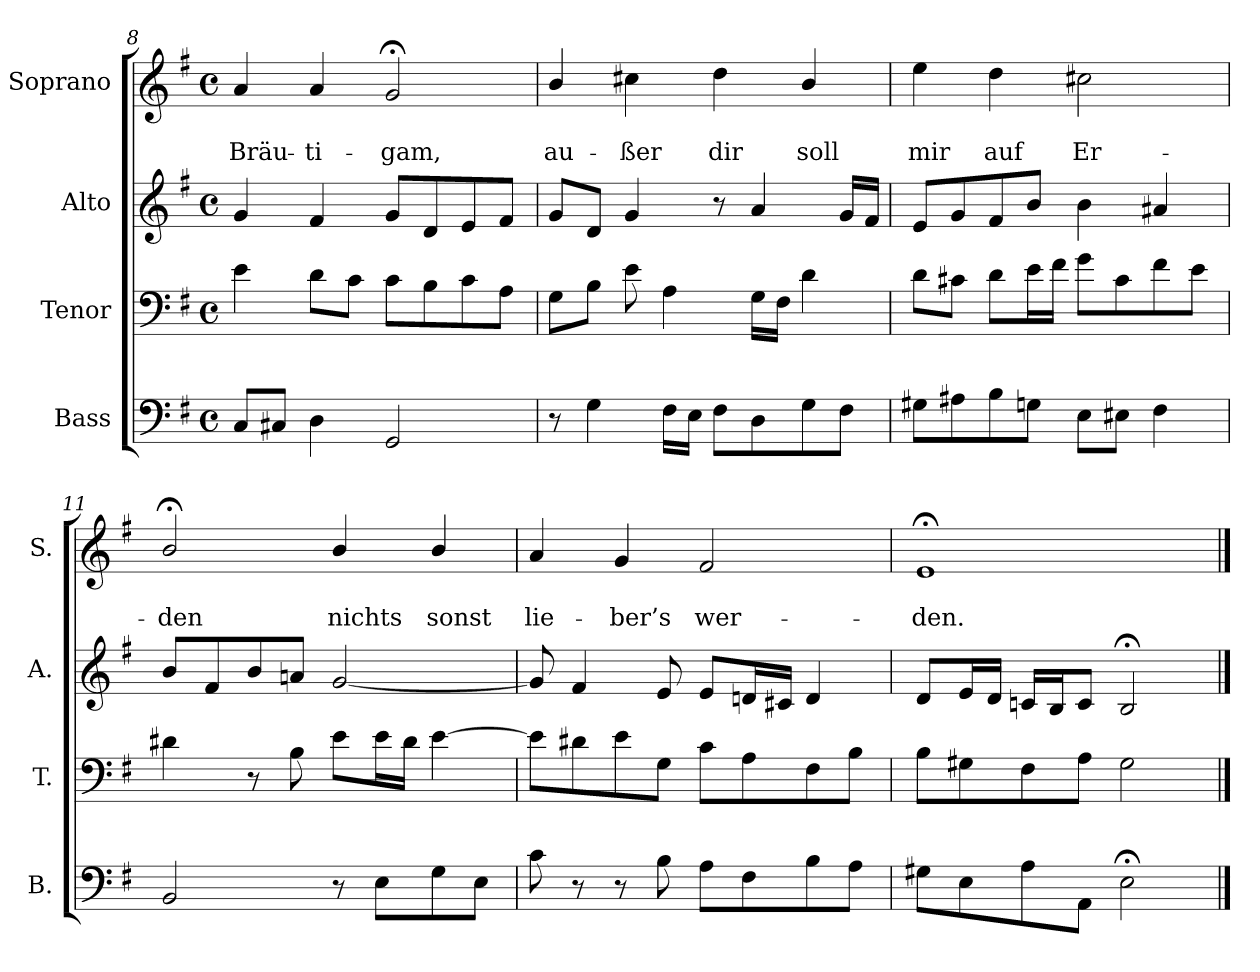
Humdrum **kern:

**kern	**kern	**kern	**kern	**text	**text
*part4	*part3	*part2	*part1	*part1	*part1
*staff4	*staff3	*staff2	*staff1	*staff1	*staff1
*I"Bass	*I"Tenor	*I"Alto	*I"Soprano	*	*
*I'B.	*I'T.	*I'A.	*I'S.	*	*
*clefF4	*clefF4	*clefG2	*clefG2	*	*
*k[f#]	*k[f#]	*k[f#]	*k[f#]	*	*
*e:	*e:	*e:	*e:	*	*
*M4/4	*M4/4	*M4/4	*M4/4	*	*
*met(c)	*met(c)	*met(c)	*met(c)	*	*
=8	=8	=8	=8	=8	=8
8C/L	4e\	4g/	4a/	.	Bräu-
8C#X/J	.	.	.	.	.
4D\	8d\L	4f#/	4a/	.	-ti-
.	8c\J	.	.	.	.
2GG/	8c\L	8g/L	2g;</	.	-gam,
.	8B\	8d/	.	.	.
.	8c\	8e/	.	.	.
.	8A\J	8f#/J	.	.	.
=9	=9	=9	=9	=9	=9
8r	8G\L	8g/L	4b/	.	au-
4G\	8B\J	8d/J	.	.	.
.	8e\	4g/	4cc#X\	.	-ßer
16F#\LL	4A\	.	.	.	.
16E\JJ	.	.	.	.	.
8F#\L	.	8r	4dd\	.	dir
8D\	16G\LL	4a/	.	.	.
.	16F#\JJ	.	.	.	.
8G\	4d\	.	4b/	.	soll
8F#\J	.	16g/LL	.	.	.
.	.	16f#/JJ	.	.	.
!!LO:LB:g=z
=10	=10	=10	=10	=10	=10
8G#X\L	8d\L	8e/L	4ee\	.	mir
8A#X\	8c#X\J	8g/	.	.	.
8B\	8d\L	8f#/	4dd\	.	auf
8Gn\J	16e\L	8b/J	.	.	.
.	16f#\JJ	.	.	.	.
8E\L	8g\L	4b\	2cc#X\	.	Er-
8E#X\J	8c#\	.	.	.	.
4F#\	8f#\	4a#X/	.	.	.
.	8e\J	.	.	.	.
=11	=11	=11	=11	=11	=11
2BB/	4d#X\	8b/L	2b;</	.	-den
.	.	8f#/	.	.	.
.	8r	8b/	.	.	.
.	8B\	8an/J	.	.	.
8r	8e\L	[2g/	4b/	.	nichts
8E\L	16e\L	.	.	.	.
.	16d#\JJ	.	.	.	.
8G\	[4e\	.	4b/	.	sonst
8E\J	.	.	.	.	.
=12	=12	=12	=12	=12	=12
8c\	8e\L]	8g/]	4a/	.	lie-
8r	8d#X\	4f#/	.	.	.
8r	8e\	.	4g/	.	-ber’s
8B\	8G\J	8e/	.	.	.
8A\L	8c\L	8e/L	2f#/	.	wer-
8F#\	8A\	16dn/L	.	.	.
.	.	16c#X/JJ	.	.	.
8B\	8F#\	4d/	.	.	.
8A\J	8B\J	.	.	.	.
=13	=13	=13	=13	=13	=13
8G#X\L	8B\L	8d/L	1e;<	.	-den.
8E\	8G#X\	16e/L	.	.	.
.	.	16d/JJ	.	.	.
8A\	8F#\	16cn/LL	.	.	.
.	.	16B/J	.	.	.
8AA\J	8A\J	8c/J	.	.	.
2E;<\	2G#\	2B;</	.	.	.
==	==	==	==	==	==
*-	*-	*-	*-	*-	*-
